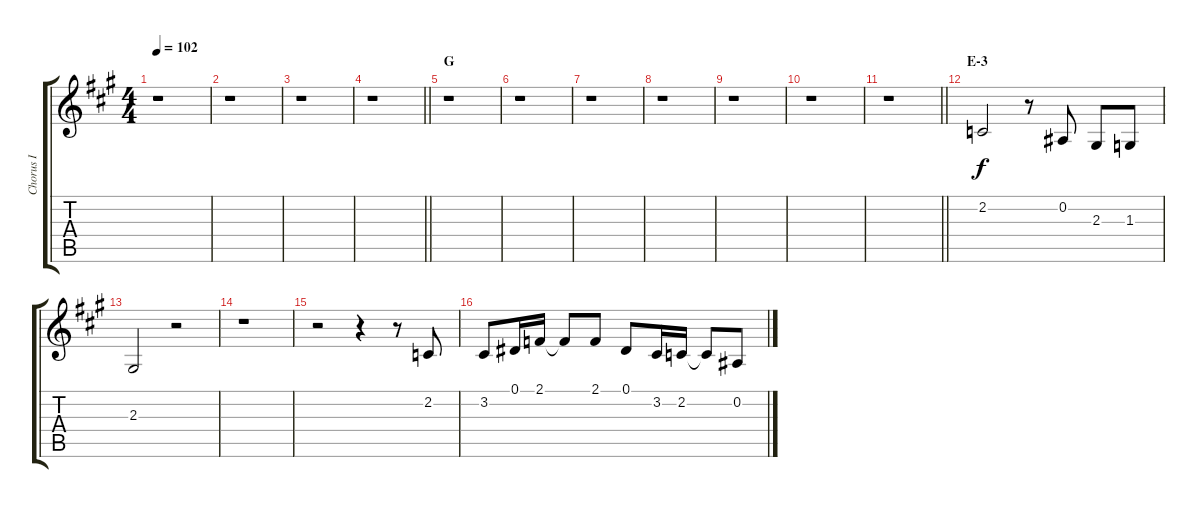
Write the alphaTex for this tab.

\track ("Chorus I" "Chorus I") {instrument voiceoohs}
\staff {score tabs}
\tuning (Eb4 Bb3 Gb3 Db3 Ab2 Eb2) {hide}
\ts (4 4)
\tempo 102
\clef g2
\ks a
r.1{dy f} |
r.1 |
r.1 |
\barLineRight lightlight
r.1 |
\section ("" "G")
r.1 |
r.1 |
r.1 |
r.1 |
r.1 |
r.1 |
\barLineRight lightlight
r.1 |
\section ("" "E-3")
2.2.2 r.8 0.2.8 2.3.8 1.3.8 |
2.3.2 r.2 |
r.1 |
r.2 r.4 r.8 2.2.8 |
3.2.8 0.1.16 2.1.16 2.1{t}.8 2.1.8 0.1.8 3.2.16 2.2.16 2.2{t}.8 0.2.8
